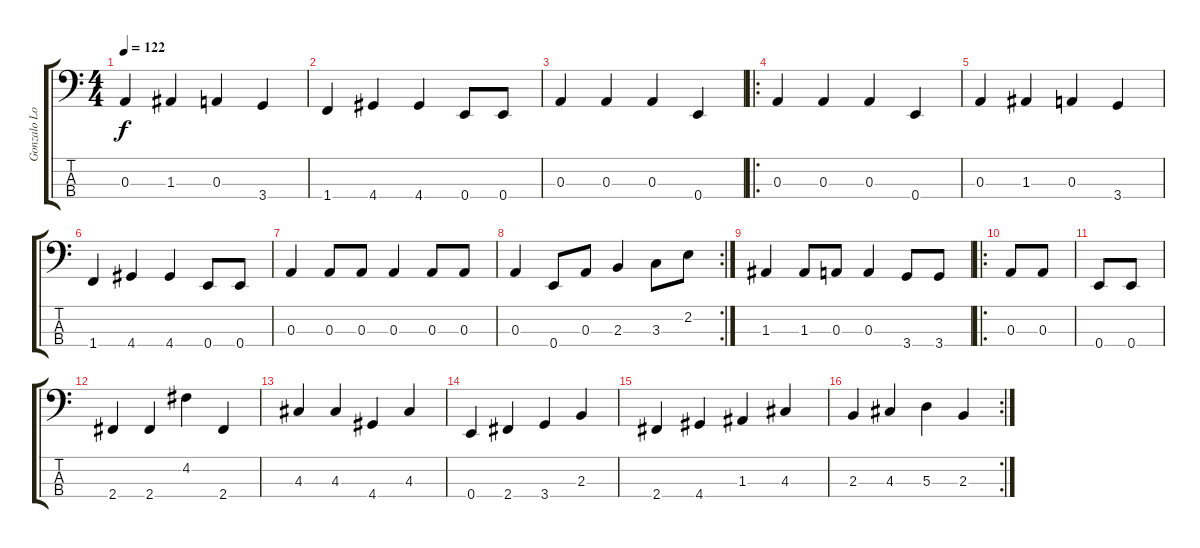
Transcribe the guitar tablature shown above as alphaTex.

\track ("Gonzalo Lopez" "Gonzalo Lo") {instrument electricbassfinger}
\staff {score tabs}
\tuning (G2 D2 A1 E1) {hide}
\ts (4 4)
\tempo 122
\clef f4
\ks c
0.3.4{dy f} 1.3.4 0.3.4 3.4.4 |
1.4.4 4.4.4 4.4.4 0.4.8 0.4.8 |
0.3.4 0.3.4 0.3.4 0.4.4 |
\ro
0.3.4 0.3.4 0.3.4 0.4.4 |
0.3.4 1.3.4 0.3.4 3.4.4 |
1.4.4 4.4.4 4.4.4 0.4.8 0.4.8 |
0.3.4 0.3.8 0.3.8 0.3.4 0.3.8 0.3.8 |
\rc 2
0.3.4 0.4.8 0.3.8 2.3.4 3.3.8 2.2.8 |
1.3.4 1.3.8 0.3.8 0.3.4 3.4.8 3.4.8 |
\ro
0.3.8 0.3.8 |
0.4.8 0.4.8 |
2.4.4 2.4.4 4.2.4 2.4.4 |
4.3.4 4.3.4 4.4.4 4.3.4 |
0.4.4 2.4.4 3.4.4 2.3.4 |
2.4.4 4.4.4 1.3.4 4.3.4 |
\rc 2
2.3.4 4.3.4 5.3.4 2.3.4
